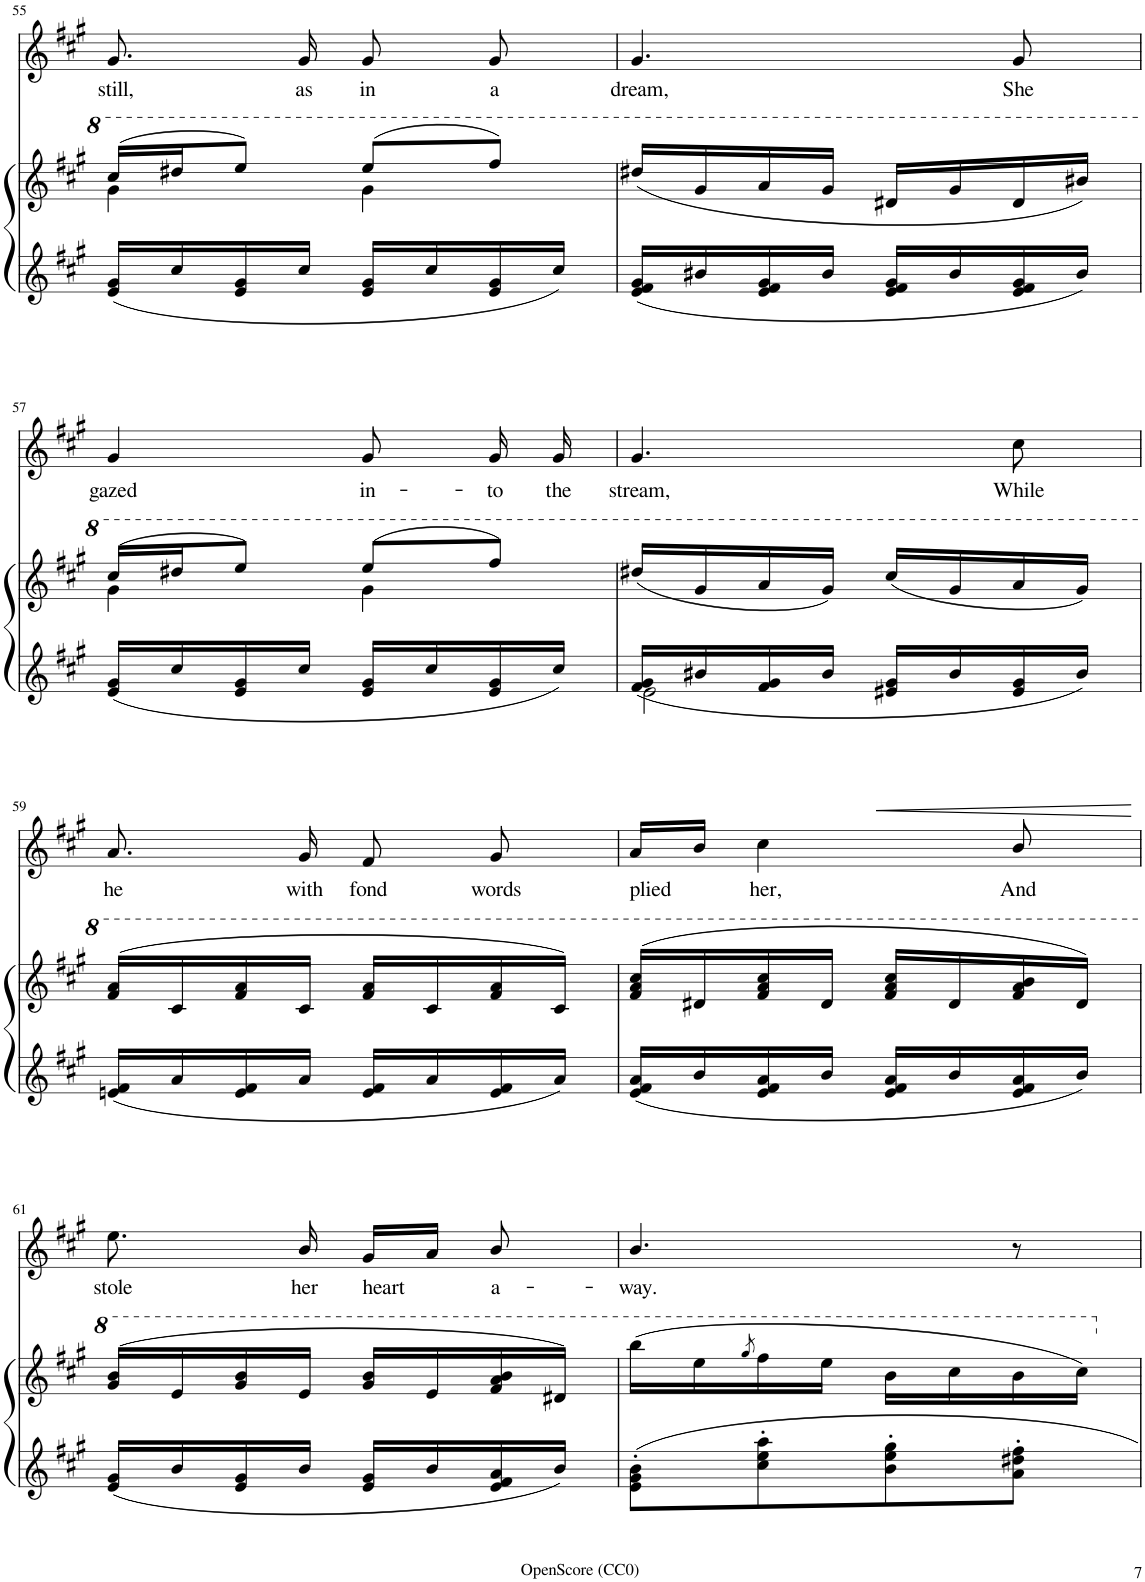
**kern	**kern	**kern	**text
*part2	*part2	*part1	*part1
*staff3	*staff2	*staff1	*staff1
*I"Piano	*	*I"Voice	*
*I'Pno	*	*	*
!!LO:PB:g=z
*clefG2	*clefG2	*clefG2	*
*k[f#c#g#]	*k[f#c#g#]	*k[f#c#g#]	*
*M2/4	*M2/4	*M2/4	*
=55	=55	=55	=55
*	*^	*	*
!	!	!	!	!LO:LY:b
16e/ 16g#/LL	(16ccc#/LL	4gg#\	8.g#/	still,
16cc#/	16ddd#X/J	.	.	.
16e/ 16g#/	8eee/J)	.	.	.
!	!	!	!	!LO:LY:b
16cc#/JJ	.	.	16g#/	as
!	!	!	!	!LO:LY:b
16e/ 16g#/LL	(8eee/L	4gg#\	8g#/	in
16cc#/	.	.	.	.
!	!	!	!	!LO:LY:b
16e/ 16g#/	8fff#/J)	.	8g#/	a
16cc#/JJ	.	.	.	.
*	*v	*v	*	*
=56	=56	=56	=56
!	!	!	!LO:LY:b
16e/ 16f#/ 16g#/LL	(16ddd#X/LL	4.g#/	dream,
16b#X/	16gg#/	.	.
16e/ 16f#/ 16g#/	16aa/	.	.
16b#/JJ	16gg#/JJ	.	.
16e/ 16f#/ 16g#/LL	16dd#X/LL	.	.
16b#/	16gg#/	.	.
!	!	!	!LO:LY:b
16e/ 16f#/ 16g#/	16dd#/	8g#/	She
16b#/JJ	16bb#X/JJ)	.	.
!!LO:LB:g=z
=57	=57	=57	=57
*	*^	*	*
!	!	!	!	!LO:LY:b
16e/ 16g#/LL	(16ccc#/LL	4gg#\	4g#/	gazed
16cc#/	16ddd#X/J	.	.	.
16e/ 16g#/	8eee/J)	.	.	.
16cc#/JJ	.	.	.	.
!	!	!	!	!LO:LY:b
16e/ 16g#/LL	(8eee/L	4gg#\	8g#/	in-
16cc#/	.	.	.	.
!	!	!	!	!LO:LY:b
16e/ 16g#/	8fff#/J)	.	16g#/	-to
!	!	!	!	!LO:LY:b
16cc#/JJ	.	.	16g#/	the
*	*v	*v	*	*
=58	=58	=58	=58
*^	*	*	*
!	!	!	!	!LO:LY:b
16f#/ 16g#/LL	2e\	(16ddd#X/LL	4.g#/	stream,
16b#X/	.	16gg#/	.	.
16f#/ 16g#/	.	16aa/	.	.
16b#/JJ	.	16gg#/JJ)	.	.
16e#X/ 16g#/LL	.	(16ccc#/LL	.	.
16b#/	.	16gg#/	.	.
!	!	!	!	!LO:LY:b
16e#/ 16g#/	.	16aa/	8cc#\	While
16b#/JJ	.	16gg#/JJ)	.	.
*v	*v	*	*	*
!!LO:LB:g=z
=59	=59	=59	=59
!	!	!	!LO:LY:b
16en/ 16f#/LL	(>16ff#/ 16aa/LL	8.a/	he
16a/	16cc#/	.	.
16e/ 16f#/	16ff#/ 16aa/	.	.
!	!	!	!LO:LY:b
16a/JJ	16cc#/JJ	16g#/	with
!	!	!	!LO:LY:b
16e/ 16f#/LL	16ff#/ 16aa/LL	8f#/	fond
16a/	16cc#/	.	.
!	!	!	!LO:LY:b
16e/ 16f#/	16ff#/ 16aa/	8g#/	words
16a/JJ	16cc#/JJ)	.	.
=60	=60	=60	=60
!	!	!	!LO:LY:b
*	*	*^	*
16e/ 16f#/ 16a/LL	(>16ff#/ 16aa/ 16ccc#/LL	16a/LL	4ryy	plied
16b/	16dd#X/	16b/JJ	.	.
!	!	!	!	!LO:LY:b
16e/ 16f#/ 16a/	16ff#/ 16aa/ 16ccc#/	4cc#\	.	her,
16b/JJ	16dd#/JJ	.	.	.
16e/ 16f#/ 16a/LL	16ff#/ 16aa/ 16ccc#/LL	.	4ryy	.
16b/	16dd#/	.	.	.
!	!	!	!	!LO:LY:b
16e/ 16f#/ 16a/	16ff#/ 16aa/ 16bb/	8b/	.	And
16b/JJ	16dd#/JJ)	.	.	.
*	*	*v	*v	*
!!LO:LB:g=z
=61	=61	=61	=61
!	!	!	!LO:LY:b
16e/ 16g#/LL	(>16gg#/ 16bb/LL	8.ee\	stole
16b/	16ee/	.	.
16e/ 16g#/	16gg#/ 16bb/	.	.
!	!	!	!LO:LY:b
16b/JJ	16ee/JJ	16b/	her
!	!	!	!LO:LY:b
16e/ 16g#/LL	16gg#/ 16bb/LL	16g#/LL	heart
16b/	16ee/	16a/JJ	.
!	!	!	!LO:LY:b
16e/ 16f#/ 16a/	16ff#/ 16aa/ 16bb/	8b/	a-
16b/JJ	16dd#X/JJ)	.	.
=62	=62	=62	=62
!	!	!	!LO:LY:b
8e\' 8g#\' 8b\'L	(16bbb\LL	4.b/	-way.
.	16eee\	.	.
.	8qggg#/	.	.
8cc#\' 8ee\' 8aa\'	16fff#\	.	.
.	16eee\JJ	.	.
8b\' 8ee\' 8gg#\'	16bb\LL	.	.
.	16ccc#\	.	.
8a\' 8dd#X\' 8ff#\'J	16bb\	8r	.
.	16ccc#\JJ)	.	.
=	=	=	=
*-	*-	*-	*-
